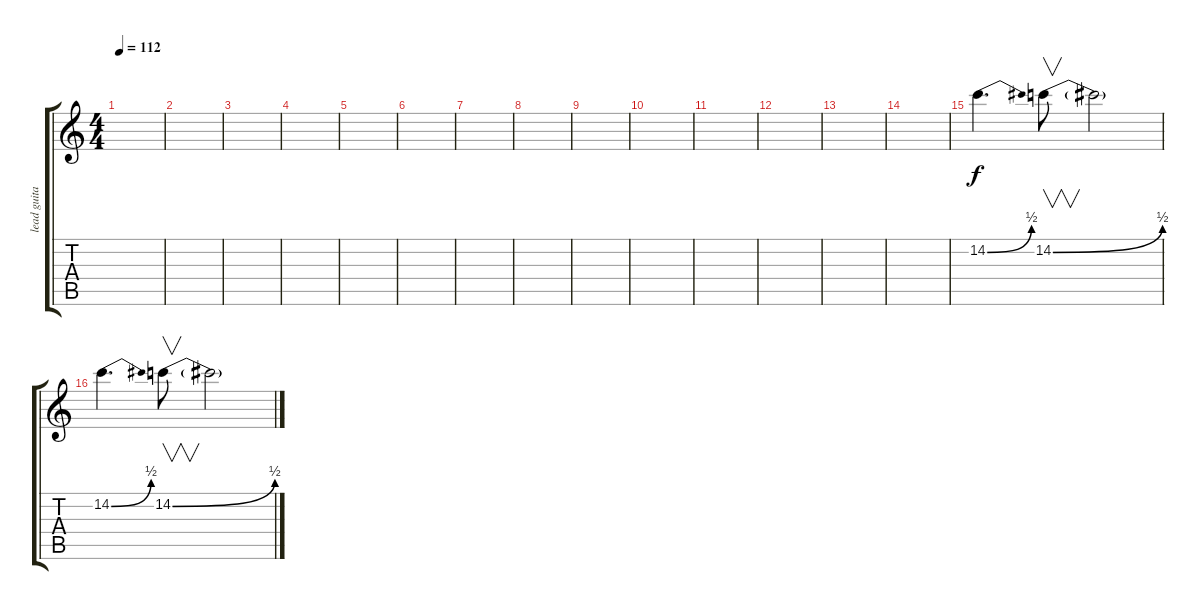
\track ("lead guitar" "lead guita") {instrument distortionguitar}
\staff {score tabs}
\tuning (Eb4 Bb3 Gb3 Db3 Ab2 Eb2) {hide}
\ts (4 4)
\tempo 112
\clef g2
\ks c
|
|
|
|
|
|
|
|
|
|
|
|
|
|
14.2{be (bend 0 0 60 2)}.4{d} 14.2{be (bend 0 0 60 2)}.8{v} 14.2{t}.2 |
14.2{be (bend 0 0 60 2)}.4{d} 14.2{be (bend 0 0 60 2)}.8{v} 14.2{t}.2
